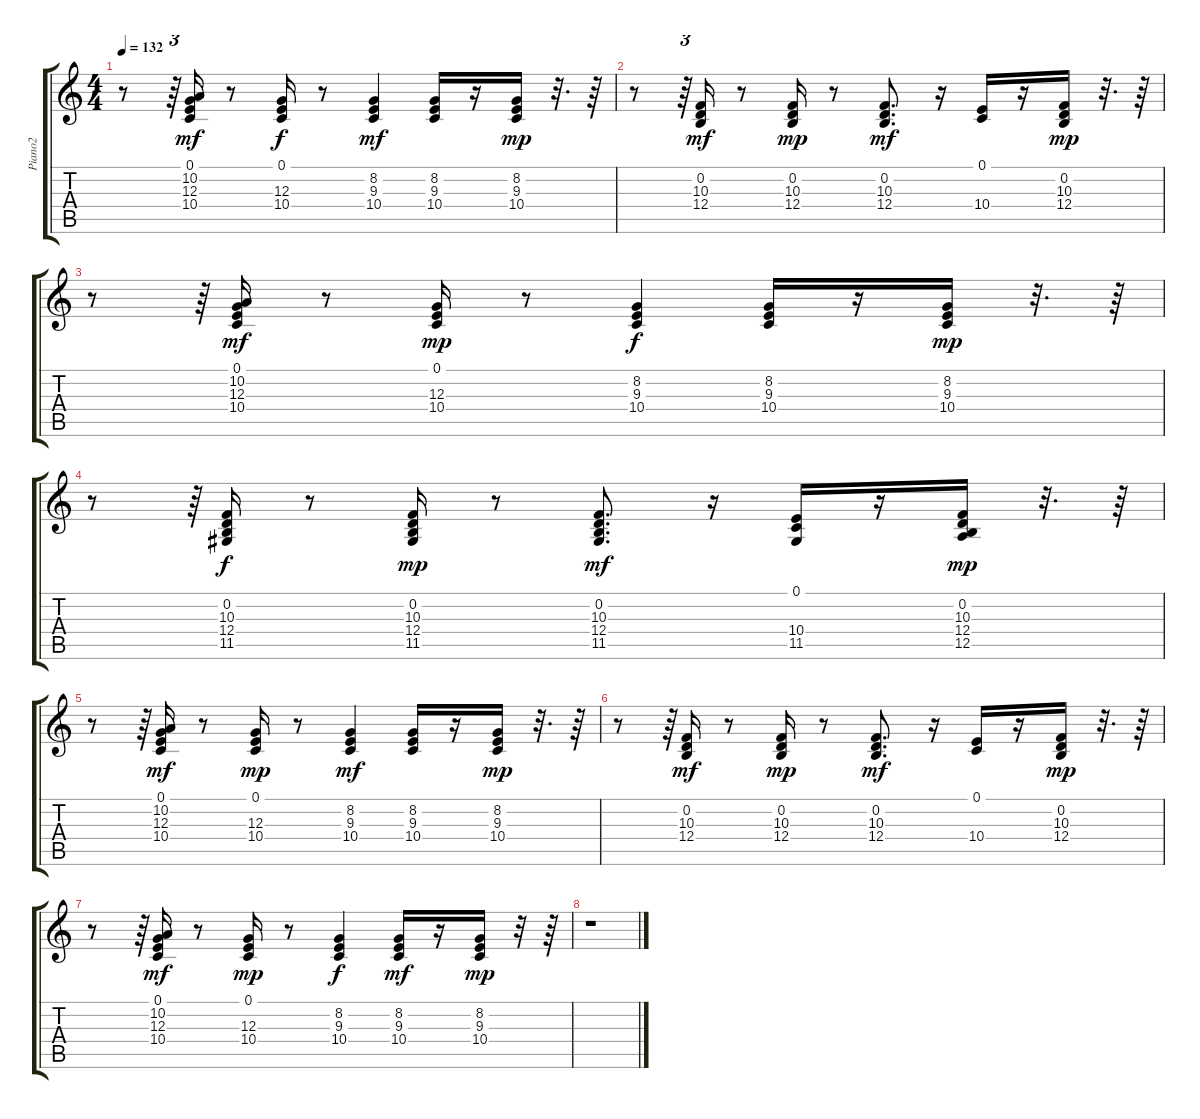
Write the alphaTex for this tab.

\track ("Piano2" "Piano2") {instrument accordion}
\staff {score tabs}
\tuning (E4 B3 G3 D3 A2 E2) {hide}
\ts (4 4)
\tempo 132
\clef g2
\ks c
r.8{dy f} r.64{tu (3 2)} (0.1 10.2 12.3 10.4).16{dy mf} r.8 (0.1 12.3 10.4).16{dy f} r.8 (8.2 9.3 10.4).4{dy mf} (8.2 9.3 10.4).16 r.16 (8.2 9.3 10.4).16{dy mp} r.32{d} r.64 |
r.8 r.64{tu (3 2)} (0.2 10.3 12.4).16{dy mf} r.8 (0.2 10.3 12.4).16{dy mp} r.8 (0.2 10.3 12.4).8{d dy mf} r.16 (0.1 10.4).16 r.16 (0.2 10.3 12.4).16{dy mp} r.32{d} r.64 |
r.8 r.64{tu (3 2)} (0.1 10.2 12.3 10.4).16{dy mf} r.8 (0.1 12.3 10.4).16{dy mp} r.8 (8.2 9.3 10.4).4{dy f} (8.2 9.3 10.4).16 r.16 (8.2 9.3 10.4).16{dy mp} r.32{d} r.64 |
r.8 r.64{tu (3 2)} (0.2 10.3 12.4 11.5).16{dy f} r.8 (0.2 10.3 12.4 11.5).16{dy mp} r.8 (0.2 10.3 12.4 11.5).8{d dy mf} r.16 (0.1 10.4 11.5).16 r.16 (0.2 10.3 12.4 12.5).16{dy mp} r.32{d} r.64 |
r.8 r.64{tu (3 2)} (0.1 10.2 12.3 10.4).16{dy mf} r.8 (0.1 12.3 10.4).16{dy mp} r.8 (8.2 9.3 10.4).4{dy mf} (8.2 9.3 10.4).16 r.16 (8.2 9.3 10.4).16{dy mp} r.32{d} r.64 |
r.8 r.64{tu (3 2)} (0.2 10.3 12.4).16{dy mf} r.8 (0.2 10.3 12.4).16{dy mp} r.8 (0.2 10.3 12.4).8{d dy mf} r.16 (0.1 10.4).16 r.16 (0.2 10.3 12.4).16{dy mp} r.32{d} r.64 |
r.8 r.64{tu (3 2)} (0.1 10.2 12.3 10.4).16{dy mf} r.8 (0.1 12.3 10.4).16{dy mp} r.8 (8.2 9.3 10.4).4{dy f} (8.2 9.3 10.4).16{dy mf} r.16 (8.2 9.3 10.4).16{dy mp} r.32 r.64 |
r.1
